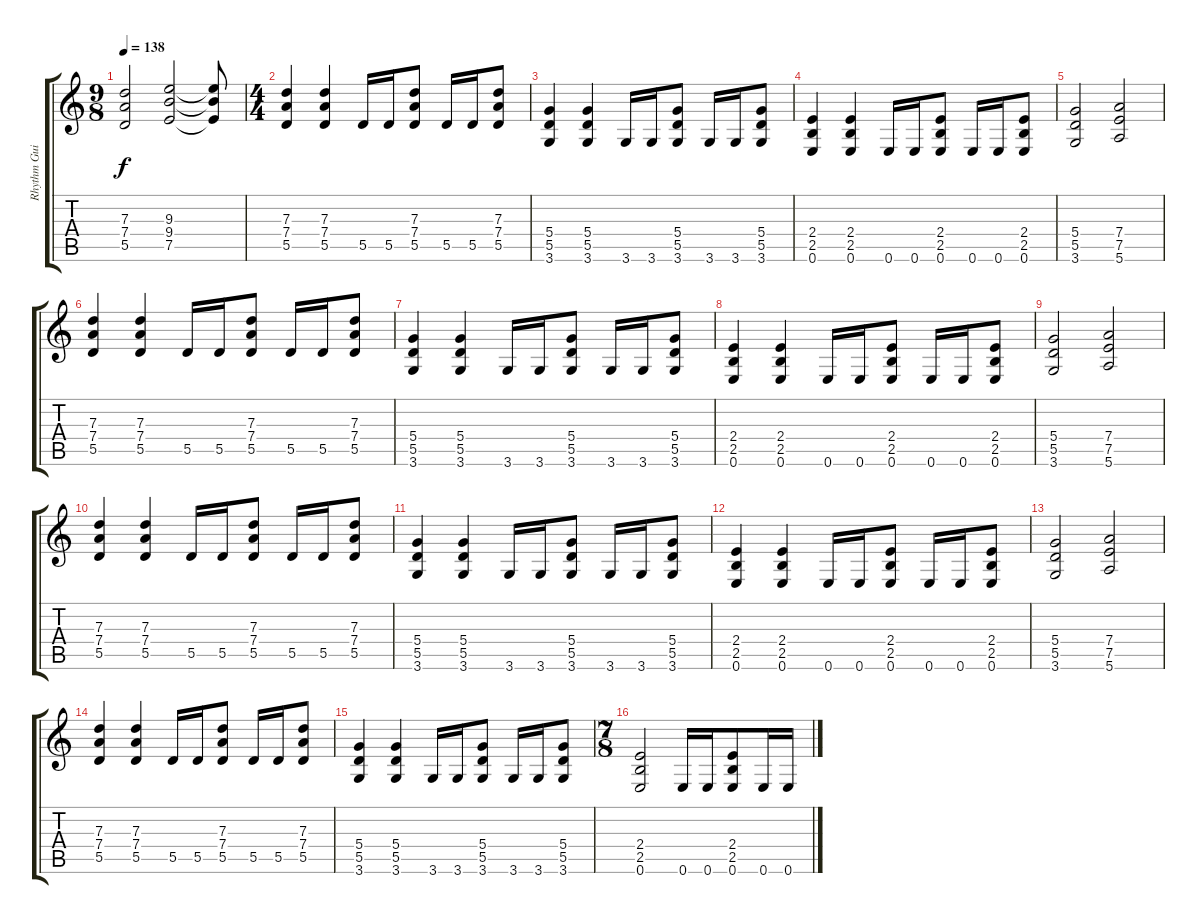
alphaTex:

\track ("Rhythm Guitar" "Rhythm Gui") {instrument distortionguitar}
\staff {score tabs}
\tuning (E4 B3 G3 D3 A2 E2) {hide}
\ts (9 8)
\tempo 138
\clef g2
\ks c
(7.3 7.4 5.5).2{dy f} (9.3 9.4 7.5).2 (9.3{t} 9.4{t} 7.5{t}).8 |
\ts (4 4)
\section ("" "")
(7.3 7.4 5.5).4 (7.3 7.4 5.5).4 5.5.16 5.5.16 (7.3 7.4 5.5).8 5.5.16 5.5.16 (7.3 7.4 5.5).8 |
(5.4 5.5 3.6).4 (5.4 5.5 3.6).4 3.6.16 3.6.16 (5.4 5.5 3.6).8 3.6.16 3.6.16 (5.4 5.5 3.6).8 |
(2.4 2.5 0.6).4 (2.4 2.5 0.6).4 0.6.16 0.6.16 (2.4 2.5 0.6).8 0.6.16 0.6.16 (2.4 2.5 0.6).8 |
(5.4 5.5 3.6).2 (7.4 7.5 5.6).2 |
(7.3 7.4 5.5).4 (7.3 7.4 5.5).4 5.5.16 5.5.16 (7.3 7.4 5.5).8 5.5.16 5.5.16 (7.3 7.4 5.5).8 |
(5.4 5.5 3.6).4 (5.4 5.5 3.6).4 3.6.16 3.6.16 (5.4 5.5 3.6).8 3.6.16 3.6.16 (5.4 5.5 3.6).8 |
(2.4 2.5 0.6).4 (2.4 2.5 0.6).4 0.6.16 0.6.16 (2.4 2.5 0.6).8 0.6.16 0.6.16 (2.4 2.5 0.6).8 |
(5.4 5.5 3.6).2 (7.4 7.5 5.6).2 |
(7.3 7.4 5.5).4 (7.3 7.4 5.5).4 5.5.16 5.5.16 (7.3 7.4 5.5).8 5.5.16 5.5.16 (7.3 7.4 5.5).8 |
(5.4 5.5 3.6).4 (5.4 5.5 3.6).4 3.6.16 3.6.16 (5.4 5.5 3.6).8 3.6.16 3.6.16 (5.4 5.5 3.6).8 |
(2.4 2.5 0.6).4 (2.4 2.5 0.6).4 0.6.16 0.6.16 (2.4 2.5 0.6).8 0.6.16 0.6.16 (2.4 2.5 0.6).8 |
(5.4 5.5 3.6).2 (7.4 7.5 5.6).2 |
(7.3 7.4 5.5).4 (7.3 7.4 5.5).4 5.5.16 5.5.16 (7.3 7.4 5.5).8 5.5.16 5.5.16 (7.3 7.4 5.5).8 |
(5.4 5.5 3.6).4 (5.4 5.5 3.6).4 3.6.16 3.6.16 (5.4 5.5 3.6).8 3.6.16 3.6.16 (5.4 5.5 3.6).8 |
\ts (7 8)
(2.4 2.5 0.6).2 0.6.16 0.6.16 (2.4 2.5 0.6).8 0.6.16 0.6.16
